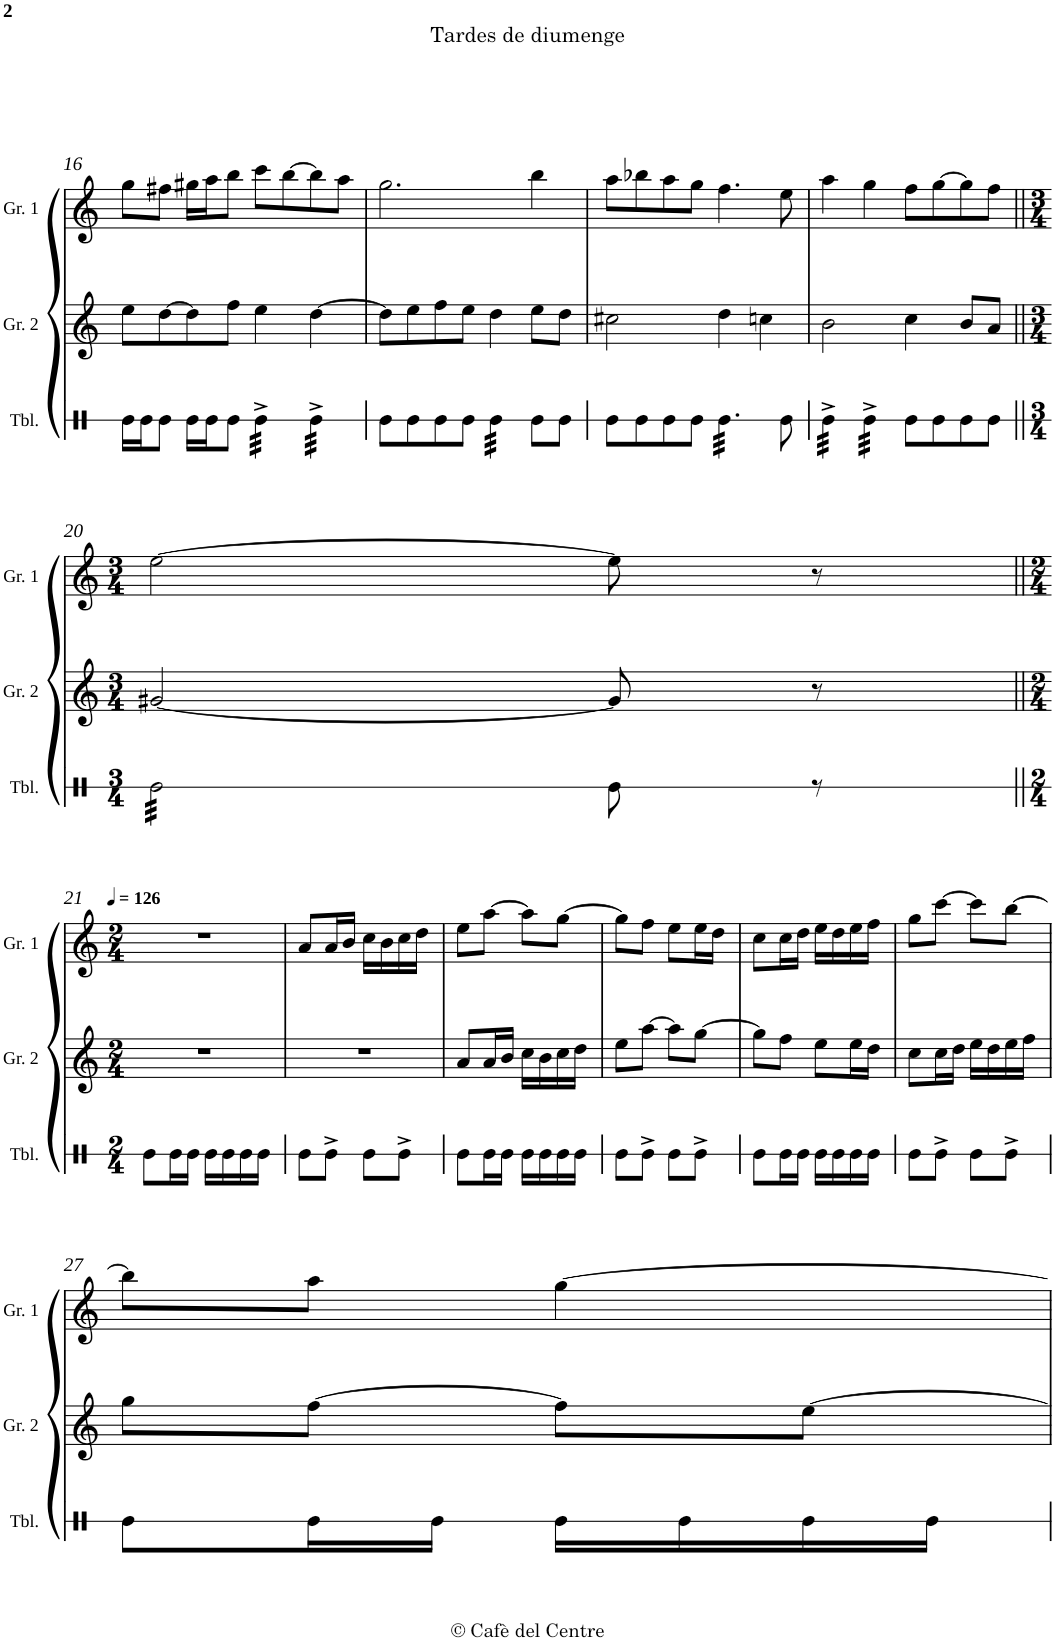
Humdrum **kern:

**kern	**kern	**kern
*part3	*part2	*part1
*staff3	*staff2	*staff1
*I"Timbal	*I"Gralla 2	*I"Gralla 1
*I'Tbl.	*I'Gr. 2	*I'Gr. 1
!!LO:PB:g=z
*clefX	*clefG2	*clefG2
*k[]	*k[]	*k[]
*M4/4	*M4/4	*M4/4
*met(c)	*met(c)	*met(c)
=16	=16	=16
16Re\LL	8ee\L	8gg\L
16Re\J	.	.
8Re\J	[8dd\	8ff#X\J
16Re\LL	8dd\]	16gg#X\LL
16Re\J	.	16aa\J
8Re\J	8ff\J	8bb\J
*tremolo	*	*
32Re^\LLL	4ee\	8ccc\L
32Re^\	.	.
32Re^\	.	.
32Re^\	.	.
32Re^\	.	[8bb\
32Re^\	.	.
32Re^\	.	.
32Re^\JJJ	.	.
32Re^\LLL	[4dd\	8bb\]
32Re^\	.	.
32Re^\	.	.
32Re^\	.	.
32Re^\	.	8aa\J
32Re^\	.	.
32Re^\	.	.
32Re^\JJJ	.	.
*Xtremolo	*	*
=17	=17	=17
8Re\L	8dd\L]	2.gg\
8Re\	8ee\	.
8Re\	8ff\	.
8Re\J	8ee\J	.
*tremolo	*	*
32Re\LLL	4dd\	.
32Re\	.	.
32Re\	.	.
32Re\	.	.
32Re\	.	.
32Re\	.	.
32Re\	.	.
32Re\JJJ	.	.
*Xtremolo	*	*
8Re\L	8ee\L	4bb\
8Re\J	8dd\J	.
=18	=18	=18
8Re\L	2cc#X\	8aa\L
8Re\	.	8bb-X\
8Re\	.	8aa\
8Re\J	.	8gg\J
*tremolo	*	*
32Re\LLL	4dd\	4.ff\
32Re\	.	.
32Re\	.	.
32Re\	.	.
32Re\	.	.
32Re\	.	.
32Re\	.	.
32Re\	.	.
32Re\	4ccn\	.
32Re\	.	.
32Re\	.	.
32Re\JJJ	.	.
*Xtremolo	*	*
8Re\	.	8ee\
=19	=19	=19
*tremolo	*	*
32Re^\LLL	2b\	4aa\
32Re^\	.	.
32Re^\	.	.
32Re^\	.	.
32Re^\	.	.
32Re^\	.	.
32Re^\	.	.
32Re^\JJJ	.	.
32Re^\LLL	.	4gg\
32Re^\	.	.
32Re^\	.	.
32Re^\	.	.
32Re^\	.	.
32Re^\	.	.
32Re^\	.	.
32Re^\JJJ	.	.
*Xtremolo	*	*
8Re\L	4cc\	8ff\L
8Re\	.	[8gg\
8Re\	8b/L	8gg\]
8Re\J	8a/J	8ff\J
!!LO:LB:g=z
=20||	=20||	=20||
*M3/4	*M3/4	*M3/4
*tremolo	*	*
32Re\LLL	[2g#X/	[2ee\
32Re\	.	.
32Re\	.	.
32Re\	.	.
32Re\	.	.
32Re\	.	.
32Re\	.	.
32Re\	.	.
32Re\	.	.
32Re\	.	.
32Re\	.	.
32Re\	.	.
32Re\	.	.
32Re\	.	.
32Re\	.	.
32Re\JJJ	.	.
*Xtremolo	*	*
8Re\	8g#/]	8ee\]
8r	8r	8r
!!LO:LB:g=z
=21||	=21||	=21||
*M2/4	*M2/4	*M2/4
*	*	*MM126
8Re\L	2r	2r
16Re\L	.	.
16Re\JJ	.	.
16Re\LL	.	.
16Re\	.	.
16Re\	.	.
16Re\JJ	.	.
=22	=22	=22
8Re\L	2r	8a/L
8Re^\J	.	16a/L
.	.	16b/JJ
8Re\L	.	16cc\LL
.	.	16b\
8Re^\J	.	16cc\
.	.	16dd\JJ
=23	=23	=23
8Re\L	8a/L	8ee\L
16Re\L	16a/L	[8aa\J
16Re\JJ	16b/JJ	.
16Re\LL	16cc\LL	8aa\L]
16Re\	16b\	.
16Re\	16cc\	[8gg\J
16Re\JJ	16dd\JJ	.
=24	=24	=24
8Re\L	8ee\L	8gg\L]
8Re^\J	[8aa\J	8ff\J
8Re\L	8aa\L]	8ee\L
8Re^\J	[8gg\J	16ee\L
.	.	16dd\JJ
=25	=25	=25
8Re\L	8gg\L]	8cc\L
16Re\L	8ff\J	16cc\L
16Re\JJ	.	16dd\JJ
16Re\LL	8ee\L	16ee\LL
16Re\	.	16dd\
16Re\	16ee\L	16ee\
16Re\JJ	16dd\JJ	16ff\JJ
=26	=26	=26
8Re\L	8cc\L	8gg\L
8Re^\J	16cc\L	[8ccc\J
.	16dd\JJ	.
8Re\L	16ee\LL	8ccc\L]
.	16dd\	.
8Re^\J	16ee\	[8bb\J
.	16ff\JJ	.
!!LO:LB:g=z
=27	=27	=27
8Re\L	8gg\L	8bb\L]
16Re\L	[8ff\J	8aa\J
16Re\JJ	.	.
16Re\LL	8ff\L]	[4gg\
16Re\	.	.
16Re\	[8ee\J	.
16Re\JJ	.	.
=	=	=
*-	*-	*-
